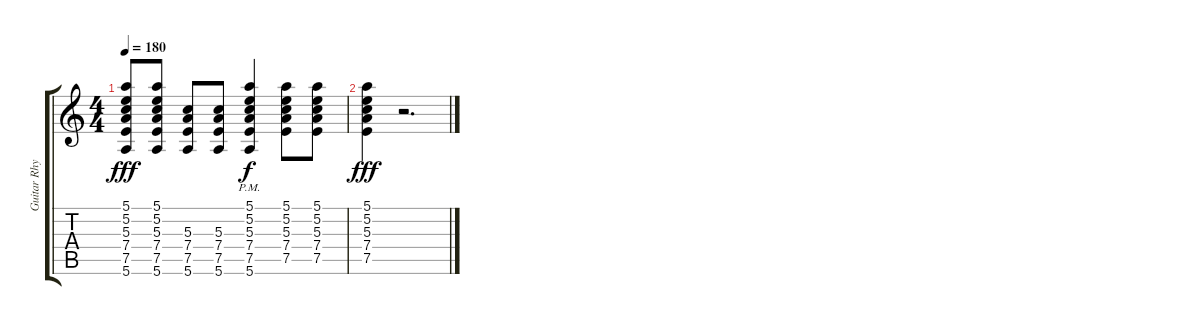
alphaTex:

\track ("Guitar Rhythm" "Guitar Rhy") {instrument acousticguitarsteel}
\staff {score tabs}
\tuning (E4 B3 G3 D3 A2 E2) {hide}
\ts (4 4)
\tempo 180
\clef g2
\ks c
(5.1 5.2 5.3 7.4 7.5 5.6).8{dy fff} (5.1 5.2 5.3 7.4 7.5 5.6).8 (5.3 7.4 7.5 5.6).8 (5.3 7.4 7.5 5.6).8 (5.1{pm} 5.2{pm} 5.3{pm} 7.4{pm} 7.5{pm} 5.6{pm}).4{dy f} (5.1 5.2 5.3 7.4 7.5).8 (5.1 5.2 5.3 7.4 7.5).8 |
(5.1 5.2 5.3 7.4 7.5).4{dy fff} r.2{d}
